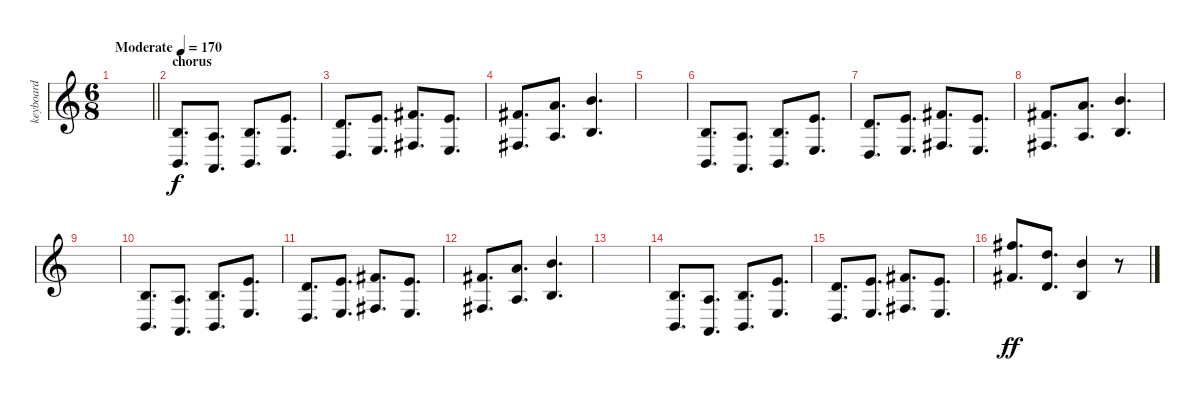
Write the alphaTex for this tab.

\track ("keyboard" "keyboard") {instrument electricpiano2}
\staff {score}
\tuning (E4 B3 G3 D3 A2 E2) {hide}
\ts (6 8)
\tempo (170 "Moderate")
\clef g2
\barLineRight lightlight
\ks c
|
\section ("" "chorus")
(9.4 2.5).8{d instrument electricpiano2} (7.4 0.5).8{d} (9.4 2.5).8{d} (9.3 2.4).8{d} |
(7.3 0.4).8{d} (9.3 2.4).8{d} (7.2 4.4).8{d} (9.3 2.4).8{d} |
(7.2 4.4).8{d} (10.2 2.3).8{d} (12.2 4.3).4{d} |
|
(9.4 2.5).8{d} (7.4 0.5).8{d} (9.4 2.5).8{d} (9.3 2.4).8{d} |
(7.3 0.4).8{d} (9.3 2.4).8{d} (7.2 4.4).8{d} (9.3 2.4).8{d} |
(7.2 4.4).8{d} (10.2 2.3).8{d} (12.2 4.3).4{d} |
|
(9.4 2.5).8{d} (7.4 0.5).8{d} (9.4 2.5).8{d} (9.3 2.4).8{d} |
(7.3 0.4).8{d} (9.3 2.4).8{d} (7.2 4.4).8{d} (9.3 2.4).8{d} |
(7.2 4.4).8{d} (10.2 2.3).8{d} (12.2 4.3).4{d} |
|
(9.4 2.5).8{d} (7.4 0.5).8{d} (9.4 2.5).8{d} (9.3 2.4).8{d} |
(7.3 0.4).8{d} (9.3 2.4).8{d} (7.2 4.4).8{d} (9.3 2.4).8{d} |
(14.1 7.2).8{d dy ff} (10.1 3.2).8{d} (7.1 0.2).4 r.8
